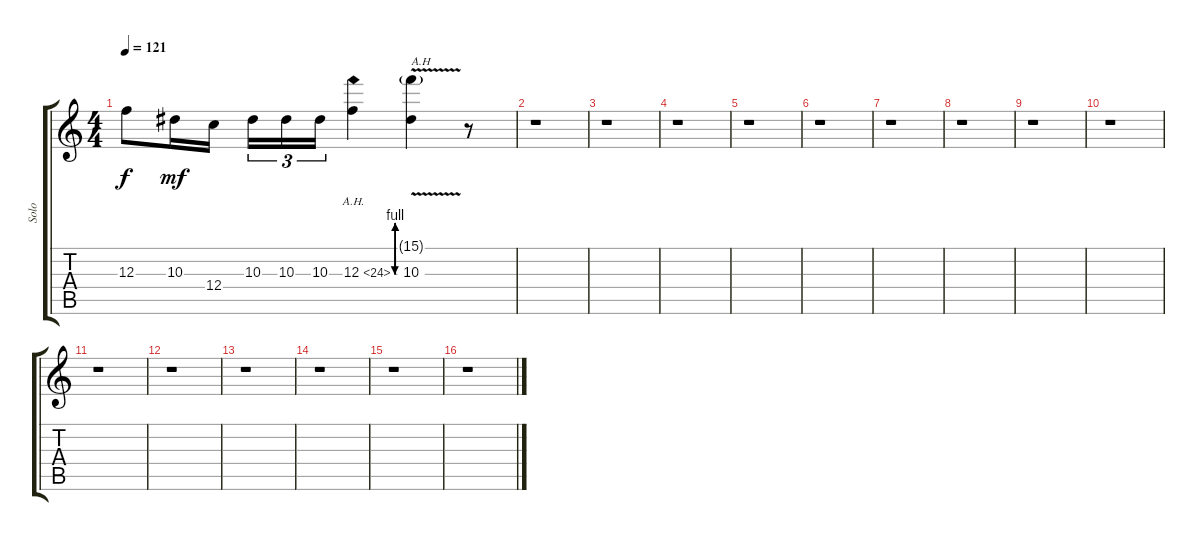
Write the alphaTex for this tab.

\track ("Solo" "Solo") {instrument distortionguitar}
\staff {score tabs}
\tuning (D4 A3 F3 C3 G2 C2) {hide}
\ts (4 4)
\tempo 121
\clef g2
\ks c
12.3{t}.8{dy f} 10.3.16{dy mf} 12.4.16 10.3.16{tu (3 2)} 10.3.16{tu (3 2)} 10.3.16{tu (3 2)} 12.3{be (custom 0 0 10 4 15 4 30 4 45 0 60 0) ah 12}.4 (15.1{v g} 10.3{v}).4{txt "A.H"} r.8 |
r.1 |
r.1 |
r.1 |
r.1 |
r.1 |
r.1 |
r.1 |
r.1 |
r.1 |
r.1 |
r.1 |
r.1 |
r.1 |
r.1 |
r.1
